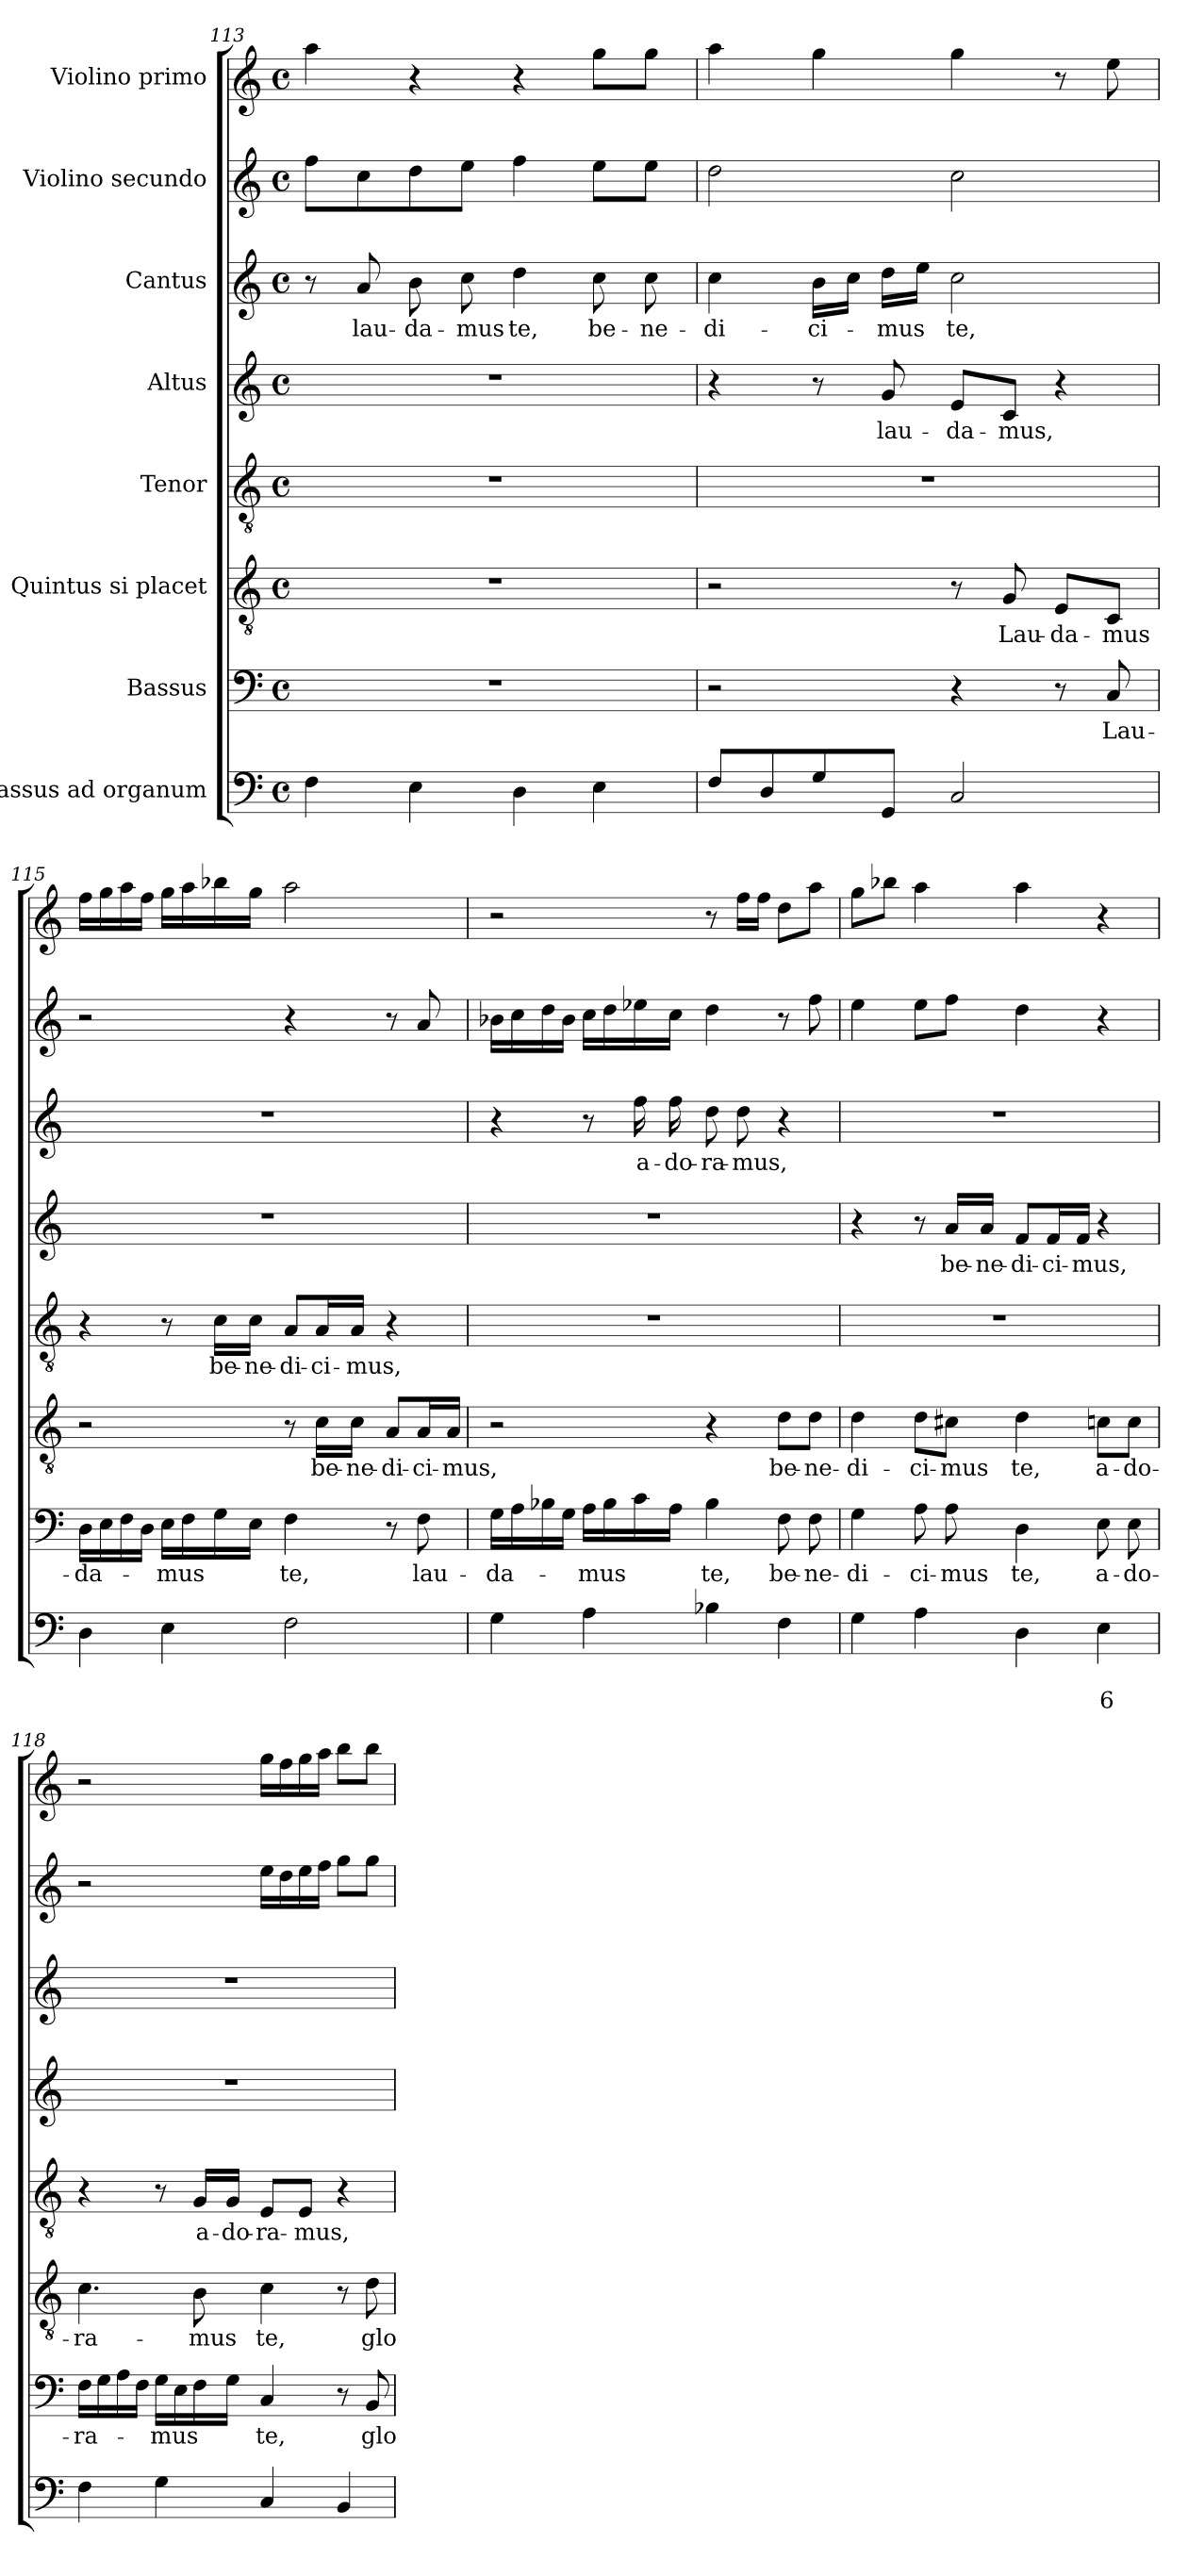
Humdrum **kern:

**kern	**text	**text	**kern	**text	**kern	**text	**kern	**text	**kern	**text	**kern	**text	**kern	**kern
*part8	*part8	*part8	*part7	*part7	*part6	*part6	*part5	*part5	*part4	*part4	*part3	*part3	*part2	*part1
*staff8	*staff8	*staff8	*staff7	*staff7	*staff6	*staff6	*staff5	*staff5	*staff4	*staff4	*staff3	*staff3	*staff2	*staff1
*I"Bassus ad organum	*	*	*I"Bassus	*	*I"Quintus si placet	*	*I"Tenor	*	*I"Altus	*	*I"Cantus	*	*I"Violino secundo	*I"Violino primo
!!LO:LB:g=z
*clefF4	*	*	*clefF4	*	*clefGv2	*	*clefGv2	*	*clefG2	*	*clefG2	*	*clefG2	*clefG2
*k[]	*	*	*k[]	*	*k[]	*	*k[]	*	*k[]	*	*k[]	*	*k[]	*k[]
*C:	*	*	*C:	*	*C:	*	*C:	*	*C:	*	*C:	*	*C:	*C:
*M4/4	*	*	*M4/4	*	*M4/4	*	*M4/4	*	*M4/4	*	*M4/4	*	*M4/4	*M4/4
*met(c)	*	*	*met(c)	*	*met(c)	*	*met(c)	*	*met(c)	*	*met(c)	*	*met(c)	*met(c)
=113	=113	=113	=113	=113	=113	=113	=113	=113	=113	=113	=113	=113	=113	=113
4F\	.	.	1r	.	1r	.	1r	.	1r	.	8r	.	8ff\L	4aa\
!	!	!	!	!	!	!	!	!	!	!	!	!LO:LY:b	!	!
.	.	.	.	.	.	.	.	.	.	.	8a/	lau-	8cc\	.
!	!	!	!	!	!	!	!	!	!	!	!	!LO:LY:b	!	!
4E\	.	.	.	.	.	.	.	.	.	.	8b\	-da-	8dd\	4r
!	!	!	!	!	!	!	!	!	!	!	!	!LO:LY:b	!	!
.	.	.	.	.	.	.	.	.	.	.	8cc\	-mus	8ee\J	.
!	!	!	!	!	!	!	!	!	!	!	!	!LO:LY:b	!	!
4D\	.	.	.	.	.	.	.	.	.	.	4dd\	te,	4ff\	4r
!	!	!	!	!	!	!	!	!	!	!	!	!LO:LY:b	!	!
4E\	.	.	.	.	.	.	.	.	.	.	8cc\	be-	8ee\L	8gg\L
!	!	!	!	!	!	!	!	!	!	!	!	!LO:LY:b	!	!
.	.	.	.	.	.	.	.	.	.	.	8cc\	-ne-	8ee\J	8gg\J
=114	=114	=114	=114	=114	=114	=114	=114	=114	=114	=114	=114	=114	=114	=114
!	!	!	!	!	!	!	!	!	!	!	!	!LO:LY:b	!	!
8F/L	.	.	2r	.	2r	.	1r	.	4r	.	4cc\	-di-	2dd\	4aa\
8D/	.	.	.	.	.	.	.	.	.	.	.	.	.	.
!	!	!	!	!	!	!	!	!	!	!	!	!LO:LY:b	!	!
8G/	.	.	.	.	.	.	.	.	8r	.	16b\LL	-ci-	.	4gg\
.	.	.	.	.	.	.	.	.	.	.	16cc\JJ	.	.	.
!	!	!	!	!	!	!	!	!	!	!LO:LY:b	!	!LO:LY:b	!	!
8GG/J	.	.	.	.	.	.	.	.	8g/	lau-	16dd\LL	-mus	.	.
.	.	.	.	.	.	.	.	.	.	.	16ee\JJ	.	.	.
!	!	!	!	!	!	!	!	!	!	!LO:LY:b	!	!LO:LY:b	!	!
2C/	.	.	4r	.	8r	.	.	.	8e/L	-da-	2cc\	te,	2cc\	4gg\
!	!	!	!	!	!	!LO:LY:b	!	!	!	!LO:LY:b	!	!	!	!
.	.	.	.	.	8G/	Lau-	.	.	8c/J	-mus,	.	.	.	.
!	!	!	!	!	!	!LO:LY:b	!	!	!	!	!	!	!	!
.	.	.	8r	.	8E/L	-da-	.	.	4r	.	.	.	.	8r
!	!	!	!	!LO:LY:b	!	!LO:LY:b	!	!	!	!	!	!	!	!
.	.	.	8C/	Lau-	8C/J	-mus	.	.	.	.	.	.	.	8ee\
=115	=115	=115	=115	=115	=115	=115	=115	=115	=115	=115	=115	=115	=115	=115
!	!	!	!	!LO:LY:b	!	!	!	!	!	!	!	!	!	!
4D\	.	.	16D\LL	-da-	2r	.	4r	.	1r	.	1r	.	2r	16ff\LL
.	.	.	16E\	.	.	.	.	.	.	.	.	.	.	16gg\
.	.	.	16F\	.	.	.	.	.	.	.	.	.	.	16aa\
.	.	.	16D\JJ	.	.	.	.	.	.	.	.	.	.	16ff\JJ
!	!	!	!	!LO:LY:b	!	!	!	!	!	!	!	!	!	!
4E\	.	.	16E\LL	-mus	.	.	8r	.	.	.	.	.	.	16gg\LL
.	.	.	16F\	.	.	.	.	.	.	.	.	.	.	16aa\
!	!	!	!	!	!	!	!	!LO:LY:b	!	!	!	!	!	!
.	.	.	16G\	.	.	.	16c\LL	be-	.	.	.	.	.	16bb-X\
!	!	!	!	!	!	!	!	!LO:LY:b	!	!	!	!	!	!
.	.	.	16E\JJ	.	.	.	16c\JJ	-ne-	.	.	.	.	.	16gg\JJ
!	!	!	!	!LO:LY:b	!	!	!	!LO:LY:b	!	!	!	!	!	!
2F\	.	.	4F\	te,	8r	.	8A/L	-di-	.	.	.	.	4r	2aa\
!	!	!	!	!	!	!LO:LY:b	!	!LO:LY:b	!	!	!	!	!	!
.	.	.	.	.	16c\LL	be-	16A/L	-ci-	.	.	.	.	.	.
!	!	!	!	!	!	!LO:LY:b	!	!LO:LY:b	!	!	!	!	!	!
.	.	.	.	.	16c\JJ	-ne-	16A/JJ	-mus,	.	.	.	.	.	.
!	!	!	!	!	!	!LO:LY:b	!	!	!	!	!	!	!	!
.	.	.	8r	.	8A/L	-di-	4r	.	.	.	.	.	8r	.
!	!	!	!	!LO:LY:b	!	!LO:LY:b	!	!	!	!	!	!	!	!
.	.	.	8F\	lau-	16A/L	-ci-	.	.	.	.	.	.	8a/	.
!	!	!	!	!	!	!LO:LY:b	!	!	!	!	!	!	!	!
.	.	.	.	.	16A/JJ	-mus,	.	.	.	.	.	.	.	.
=116	=116	=116	=116	=116	=116	=116	=116	=116	=116	=116	=116	=116	=116	=116
!	!	!	!	!LO:LY:b	!	!	!	!	!	!	!	!	!	!
4G\	.	.	16G\LL	-da-	2r	.	1r	.	1r	.	4r	.	16b-X\LL	2r
.	.	.	16A\	.	.	.	.	.	.	.	.	.	16cc\	.
.	.	.	16B-X\	.	.	.	.	.	.	.	.	.	16dd\	.
.	.	.	16G\JJ	.	.	.	.	.	.	.	.	.	16b-\JJ	.
!	!	!	!	!LO:LY:b	!	!	!	!	!	!	!	!	!	!
4A\	.	.	16A\LL	-mus	.	.	.	.	.	.	8r	.	16cc\LL	.
.	.	.	16B-\	.	.	.	.	.	.	.	.	.	16dd\	.
!	!	!	!	!	!	!	!	!	!	!	!	!LO:LY:b	!	!
.	.	.	16c\	.	.	.	.	.	.	.	16ff\	a-	16ee-X\	.
!	!	!	!	!	!	!	!	!	!	!	!	!LO:LY:b	!	!
.	.	.	16A\JJ	.	.	.	.	.	.	.	16ff\	-do-	16cc\JJ	.
!	!	!	!	!LO:LY:b	!	!	!	!	!	!	!	!LO:LY:b	!	!
4B-X\	.	.	4B-\	te,	4r	.	.	.	.	.	8dd\	-ra-	4dd\	8r
!	!	!	!	!	!	!	!	!	!	!	!	!LO:LY:b	!	!
.	.	.	.	.	.	.	.	.	.	.	8dd\	-mus,	.	16ff\LL
.	.	.	.	.	.	.	.	.	.	.	.	.	.	16ff\JJ
!	!	!	!	!LO:LY:b	!	!LO:LY:b	!	!	!	!	!	!	!	!
4F\	.	.	8F\	be-	8d\L	be-	.	.	.	.	4r	.	8r	8dd\L
!	!	!	!	!LO:LY:b	!	!LO:LY:b	!	!	!	!	!	!	!	!
.	.	.	8F\	-ne-	8d\J	-ne-	.	.	.	.	.	.	8ff\	8aa\J
!!LO:PB:g=z
=117	=117	=117	=117	=117	=117	=117	=117	=117	=117	=117	=117	=117	=117	=117
!	!	!	!	!LO:LY:b	!	!LO:LY:b	!	!	!	!	!	!	!	!
4G\	.	.	4G\	-di-	4d\	-di-	1r	.	4r	.	1r	.	4ee\	8gg\L
.	.	.	.	.	.	.	.	.	.	.	.	.	.	8bb-X\J
!	!	!	!	!LO:LY:b	!	!LO:LY:b	!	!	!	!	!	!	!	!
4A\	.	.	8A\	-ci-	8d\L	-ci-	.	.	8r	.	.	.	8ee\L	4aa\
!	!	!	!	!LO:LY:b	!	!LO:LY:b	!	!	!	!LO:LY:b	!	!	!	!
.	.	.	8A\	-mus	8c#X\J	-mus	.	.	16a/LL	be-	.	.	8ff\J	.
!	!	!	!	!	!	!	!	!	!	!LO:LY:b	!	!	!	!
.	.	.	.	.	.	.	.	.	16a/JJ	-ne-	.	.	.	.
!	!	!	!	!LO:LY:b	!	!LO:LY:b	!	!	!	!LO:LY:b	!	!	!	!
4D\	.	.	4D\	te,	4d\	te,	.	.	8f/L	-di-	.	.	4dd\	4aa\
!	!	!	!	!	!	!	!	!	!	!LO:LY:b	!	!	!	!
.	.	.	.	.	.	.	.	.	16f/L	-ci-	.	.	.	.
!	!	!	!	!	!	!	!	!	!	!LO:LY:b	!	!	!	!
.	.	.	.	.	.	.	.	.	16f/JJ	-mus,	.	.	.	.
!	!	!LO:LY:b	!	!LO:LY:b	!	!LO:LY:b	!	!	!	!	!	!	!	!
4E\	.	6	8E\	a-	8cn\L	a-	.	.	4r	.	.	.	4r	4r
!	!	!	!	!LO:LY:b	!	!LO:LY:b	!	!	!	!	!	!	!	!
.	.	.	8E\	-do-	8c\J	-do-	.	.	.	.	.	.	.	.
=118	=118	=118	=118	=118	=118	=118	=118	=118	=118	=118	=118	=118	=118	=118
!	!	!	!	!LO:LY:b	!	!LO:LY:b	!	!	!	!	!	!	!	!
4F\	.	.	16F\LL	-ra-	4.c\	-ra-	4r	.	1r	.	1r	.	2r	2r
.	.	.	16G\	.	.	.	.	.	.	.	.	.	.	.
.	.	.	16A\	.	.	.	.	.	.	.	.	.	.	.
.	.	.	16F\JJ	.	.	.	.	.	.	.	.	.	.	.
!	!	!	!	!LO:LY:b	!	!	!	!	!	!	!	!	!	!
4G\	.	.	16G\LL	-mus	.	.	8r	.	.	.	.	.	.	.
.	.	.	16E\	.	.	.	.	.	.	.	.	.	.	.
!	!	!	!	!	!	!LO:LY:b	!	!LO:LY:b	!	!	!	!	!	!
.	.	.	16F\	.	8B\	-mus	16G/LL	a-	.	.	.	.	.	.
!	!	!	!	!	!	!	!	!LO:LY:b	!	!	!	!	!	!
.	.	.	16G\JJ	.	.	.	16G/JJ	-do-	.	.	.	.	.	.
!	!	!	!	!LO:LY:b	!	!LO:LY:b	!	!LO:LY:b	!	!	!	!	!	!
4C/	.	.	4C/	te,	4c\	te,	8E/L	-ra-	.	.	.	.	16ee\LL	16gg\LL
.	.	.	.	.	.	.	.	.	.	.	.	.	16dd\	16ff\
!	!	!	!	!	!	!	!	!LO:LY:b	!	!	!	!	!	!
.	.	.	.	.	.	.	8E/J	-mus,	.	.	.	.	16ee\	16gg\
.	.	.	.	.	.	.	.	.	.	.	.	.	16ff\JJ	16aa\JJ
4BB/	.	.	8r	.	8r	.	4r	.	.	.	.	.	8gg\L	8bb\L
!	!	!	!	!LO:LY:b	!	!LO:LY:b	!	!	!	!	!	!	!	!
.	.	.	8BB/	glo-	8d\	glo-	.	.	.	.	.	.	8gg\J	8bb\J
=	=	=	=	=	=	=	=	=	=	=	=	=	=	=
*-	*-	*-	*-	*-	*-	*-	*-	*-	*-	*-	*-	*-	*-	*-
